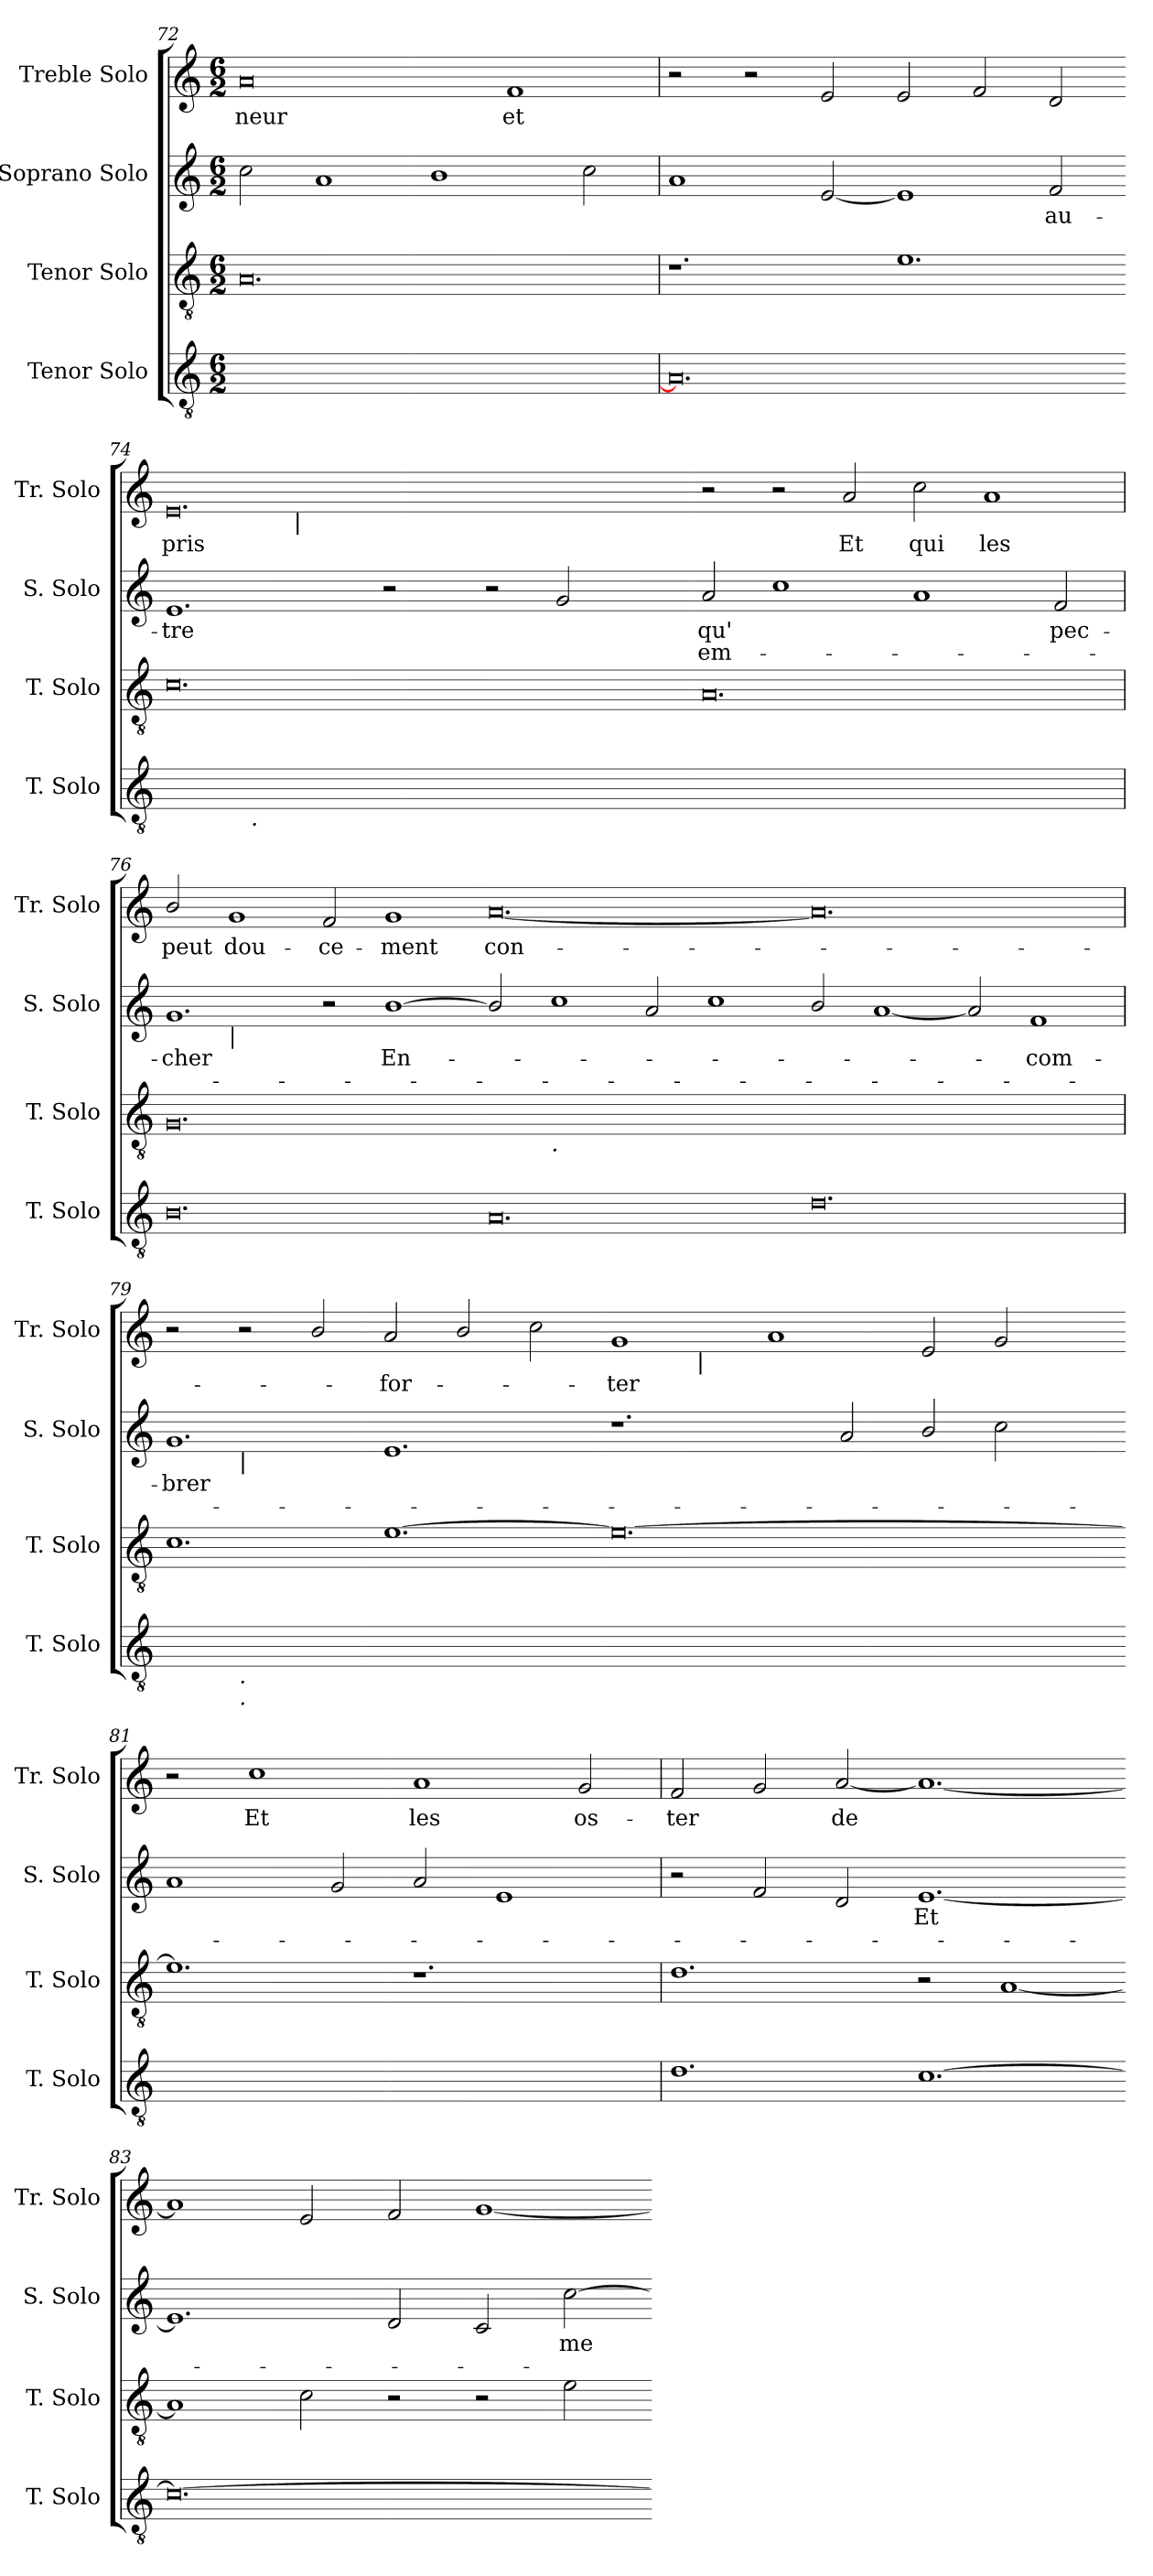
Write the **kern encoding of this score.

**kern	**kern	**kern	**text	**text	**kern	**text
*part4	*part3	*part2	*part2	*part2	*part1	*part1
*staff4	*staff3	*staff2	*staff2	*staff2	*staff1	*staff1
*I"Tenor Solo	*I"Tenor Solo	*I"Soprano Solo	*	*	*I"Treble Solo	*
*I'T. Solo	*I'T. Solo	*I'S. Solo	*	*	*I'Tr. Solo	*
*clefGv2	*clefGv2	*clefG2	*	*	*clefG2	*
*ITrd7c12	*ITrd7c12	*	*	*	*	*
*k[]	*k[]	*k[]	*	*	*k[]	*
*C:	*C:	*C:	*	*	*C:	*
*M6/2	*M6/2	*M6/2	*	*	*M6/2	*
=72	=72	=72	=72	=72	=72	=72
!	!	!	!	!	!	!LO:LY:b:color=#000000
0.AAiyy_<	0.AAi	2cci\	.	.	0ai	-neur
.	.	1ai	.	.	.	.
.	.	1bi	.	.	.	.
!	!	!	!	!	!	!LO:LY:b:color=#000000
.	.	.	.	.	1fi	et
.	.	2cci\	.	.	.	.
!!LO:PB:g=z
=73	=73	=73	=73	=73	=73	=73
0.AAi]	1.r	1ai	.	.	2r	.
.	.	.	.	.	2r	.
.	.	[<2ei/	.	.	2ei/	.
.	1.Ei	1ei]	.	.	2ei/	.
.	.	.	.	.	2fi/	.
!	!	!	!LO:LY:b:color=#000000	!	!	!
.	.	2fi/	au-	.	2di/	.
=74-	=74-	=74-	=74-	=74-	=74-	=74-
!	!	!	!LO:LY:b:color=#000000	!	!	!
!	!	!	!	!	!	!LO:LY:b:color=#000000
*^	*	*	*	*	*^	*
[>0.Ciyy	2ryy	0.Ci	1.ei	-tre	.	0.ei	2.ryy	pris
.	32ryy	.	.	.	.	.	.	.
.	1024ryy	.	.	.	.	.	.	.
!	!LO:TX:b:i:t=.	!	!	!	!	!	!	!
.	1ryy	.	.	.	.	.	.	.
!	!	!	!	!	!	!	!LO:TX:b:i:t=|	!
.	.	.	.	.	.	.	1ryy	.
.	.	.	2r	.	.	.	.	.
.	1ryy	.	.	.	.	.	.	.
.	.	.	.	.	.	.	1ryy	.
.	.	.	2r	.	.	.	.	.
.	.	.	2gi/	.	.	.	.	.
.	4ryy	.	.	.	.	.	.	.
.	.	.	.	.	.	.	4ryy	.
.	8ryy	.	.	.	.	.	.	.
.	16ryy	.	.	.	.	.	.	.
.	64ryy	.	.	.	.	.	.	.
.	128...ryy	.	.	.	.	.	.	.
*v	*v	*	*	*	*	*v	*v	*
=75-	=75-	=75-	=75-	=75-	=75-	=75-
*^	*	*	*	*	*^	*
!	!	!	!	!LO:LY:b:color=#000000	!LO:LY:b:color=#000000	!	!	!
*v	*v	*	*	*	*	*v	*v	*
0.Ciyy]	0.AAi	2ai/	qu'	em-	2r	.
.	.	1cci	.	.	2r	.
!	!	!	!	!	!	!LO:LY:b:color=#000000
.	.	.	.	.	2ai/	Et
!	!	!	!	!	!	!LO:LY:b:color=#000000
.	.	1ai	.	.	2cci\	qui
!	!	!	!	!	!	!LO:LY:b:color=#000000
.	.	.	.	.	1ai	les
!	!	!	!LO:LY:b:color=#000000	!	!	!
.	.	2fi/	-pec-	.	.	.
=76	=76	=76	=76	=76	=76	=76
!	!	!	!LO:LY:b:color=#000000	!	!	!
!	!	!	!	!	!	!LO:LY:b:color=#000000
*	*	*^	*	*	*	*
0.BBi	0.GGi	1.gi	2ryy	-cher	.	2bi/	peut
!	!	!	!LO:TX:b:i:t=|	!	!	!	!
!	!	!	!	!	!	!	!LO:LY:b:color=#000000
.	.	.	1ryy	.	.	1gi	dou-
!	!	!	!	!	!	!	!LO:LY:b:color=#000000
.	.	2r	1.ryy	.	.	2fi/	-ce-
!	!	!	!	!LO:LY:b:color=#000000	!	!	!
!	!	!	!	!	!	!	!LO:LY:b:color=#000000
.	.	[<1bi	.	En-	.	1gi	-ment
*	*	*v	*v	*	*	*	*
=77-	=77-	=77-	=77-	=77-	=77-	=77-
*	*	*^	*	*	*	*
!	!	!	!	!	!	!	!LO:LY:b:color=#000000
*	*^	*v	*v	*	*	*	*
0.AAi	[<0.DDiyy	2ryy	2bi/]	.	.	[<0.ai	con-
!	!	!LO:TX:b:i:t=.	!	!	!	!	!
.	.	1ryy	1cci	.	.	.	.
.	.	1.ryy	2ai/	.	.	.	.
.	.	.	1cci	.	.	.	.
*	*v	*v	*	*	*	*	*
=78-	=78-	=78-	=78-	=78-	=78-	=78-
0.Di	0.DDiyy]	2bi/	.	.	0.ai]	.
.	.	[<1ai	.	.	.	.
.	.	2ai/]	.	.	.	.
!	!	!	!LO:LY:b:color=#000000	!	!	!
.	.	1fi	-com-	.	.	.
!!LO:LB:g=z
=79	=79	=79	=79	=79	=79	=79
!	!	!LO:TX:b:i:t=-	!	!	!	!
!	!	!	!LO:LY:b:color=#000000	!	!	!
*^	*	*^	*	*	*	*
[>0.Ciyy	2ryy	1.Ci	1.gi	2ryy	-brer	.	2r	.
!	!	!	!	!LO:TX:b:i:t=|	!	!	!	!
!	!LO:TX:b:i:t=.	!	!	!	!	!	!	!
!	!LO:TX:b:i:t=.	!	!	!	!	!	!	!
.	1ryy	.	.	1ryy	.	.	2r	.
.	.	.	.	.	.	.	2bi/	.
!	!	!	!	!	!	!	!	!LO:LY:b:color=#000000
.	1.ryy	[>1.Ei	1.ei	1.ryy	.	.	2ai/	-for-
.	.	.	.	.	.	.	2bi/	.
.	.	.	.	.	.	.	2cci\	.
*v	*v	*	*v	*v	*	*	*	*
=80-	=80-	=80-	=80-	=80-	=80-	=80-
*^	*	*^	*	*	*	*
!	!	!	!	!	!	!	!	!LO:LY:b:color=#000000
*v	*v	*	*v	*v	*	*	*^	*
0.Ciyy_>	0.Ei_>	1.r	.	.	1gi	2ryy	-ter
.	.	.	.	.	.	64ryy	.
.	.	.	.	.	.	256ryy	.
!	!	!	!	!	!	!LO:TX:b:i:t=|	!
.	.	.	.	.	.	1ryy	.
.	.	.	.	.	1ai	.	.
.	.	2ai/	.	.	.	.	.
.	.	.	.	.	.	1ryy	.
.	.	2bi/	.	.	2ei/	.	.
.	.	2cci\	.	.	2gi/	.	.
.	.	.	.	.	.	4ryy	.
.	.	.	.	.	.	8ryy	.
.	.	.	.	.	.	16ryy	.
.	.	.	.	.	.	32ryy	.
.	.	.	.	.	.	128.ryy	.
*	*	*	*	*	*v	*v	*
=81-	=81-	=81-	=81-	=81-	=81-	=81-
0.Ciyy]	1.Ei]	1ai	.	.	2r	.
!	!	!	!	!	!	!LO:LY:b:color=#000000
.	.	.	.	.	1cci	Et
.	.	2gi/	.	.	.	.
!	!	!	!	!	!	!LO:LY:b:color=#000000
.	1.r	2ai/	.	.	1ai	les
.	.	1ei	.	.	.	.
!	!	!	!	!	!	!LO:LY:b:color=#000000
.	.	.	.	.	2gi/	os-
=82	=82	=82	=82	=82	=82	=82
!	!	!	!	!	!	!LO:LY:b:color=#000000
1.Di	1.Di	2r	.	.	2fi/	-ter
.	.	2fi/	.	.	2gi/	.
!	!	!	!	!	!	!LO:LY:b:color=#000000
.	.	2di/	.	.	[<2ai/	de
!	!	!	!LO:LY:b:color=#000000	!	!	!
[>1.Ci	2r	[<1.ei	Et	.	1.ai_<	.
.	[<1AAi	.	.	.	.	.
=83-	=83-	=83-	=83-	=83-	=83-	=83-
0.Ci_>	1AAi]	1.ei]	.	.	1ai]	.
.	2Ci\	.	.	.	2ei/	.
.	2r	2di/	.	.	2fi/	.
.	2r	2ci/	.	.	[<1gi	.
!	!	!	!LO:LY:b:color=#000000	!	!	!
.	2Ei\	[>2cci\	me-	.	.	.
=-	=-	=-	=-	=-	=-	=-
*-	*-	*-	*-	*-	*-	*-
